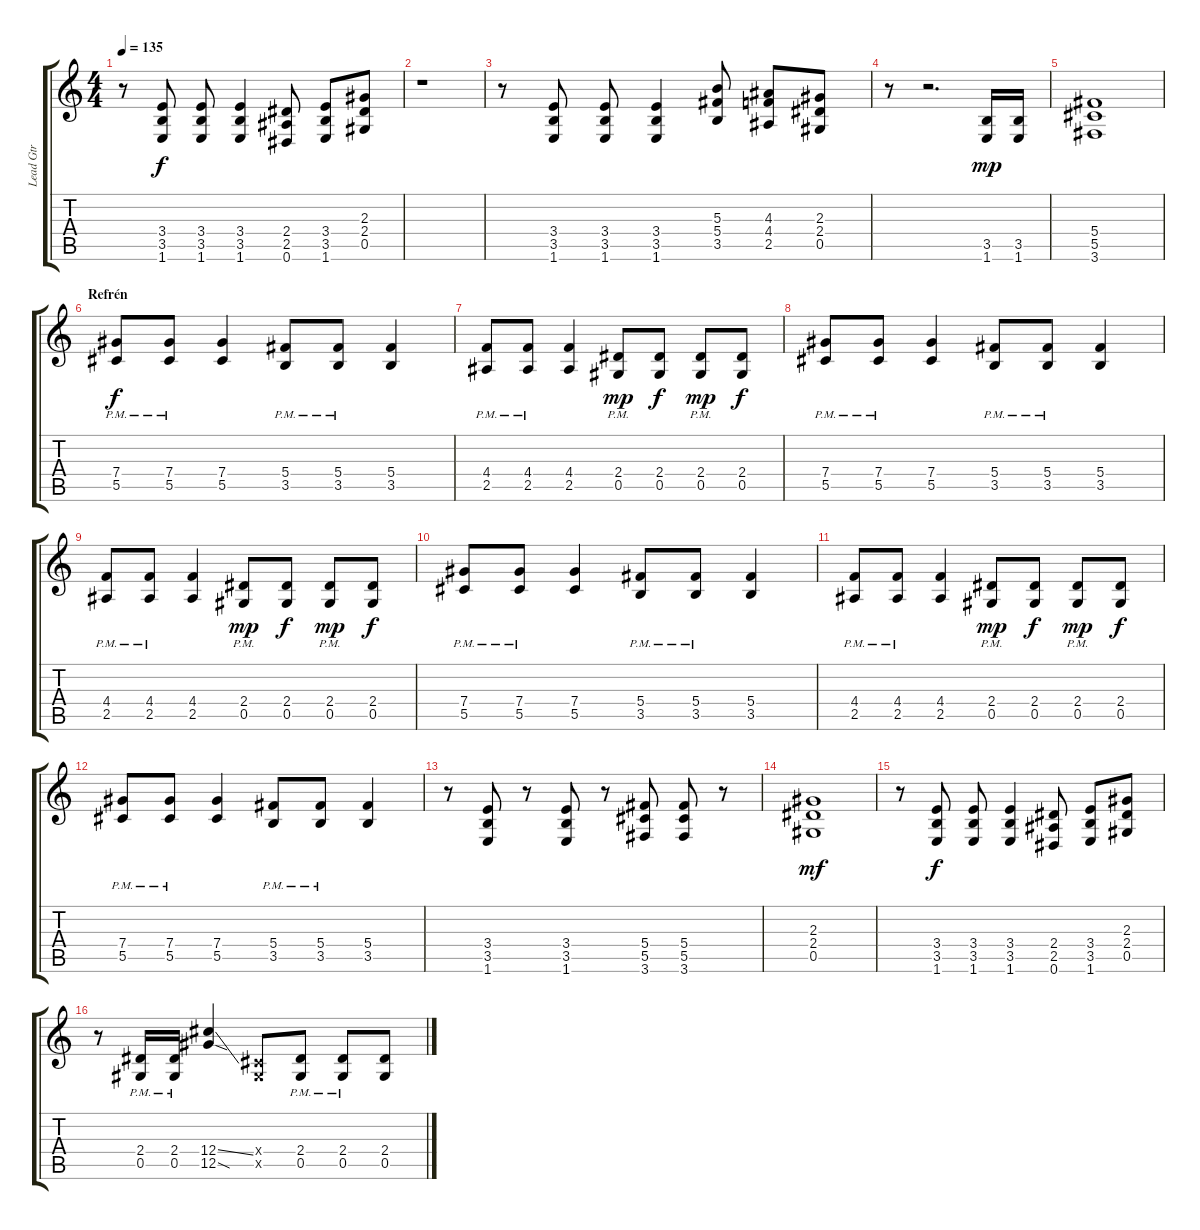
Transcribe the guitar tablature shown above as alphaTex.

\track ("Lead Gtr" "Lead Gtr") {instrument distortionguitar}
\staff {score tabs}
\tuning (Eb4 Bb3 Gb3 Db3 Ab2 Eb2) {hide}
\ts (4 4)
\tempo 135
\clef g2
\ks c
r.8{dy f} (3.4 3.5 1.6).8 (3.4 3.5 1.6).8 (3.4 3.5 1.6).4 (2.4 2.5 0.6).8 (3.4 3.5 1.6).8 (2.3 2.4 0.5).8 |
r.1 |
r.8 (3.4 3.5 1.6).8 (3.4 3.5 1.6).8 (3.4 3.5 1.6).4 (5.3 5.4 3.5).8 (4.3 4.4 2.5).8 (2.3 2.4 0.5).8 |
r.8 r.2{d} (3.5 1.6).16{dy mp} (3.5 1.6).16 |
(5.4 5.5 3.6).1 |
\section ("" "Refrén")
(7.4{pm} 5.5).8{dy f} (7.4{pm} 5.5).8 (7.4 5.5).4 (5.4{pm} 3.5).8 (5.4{pm} 3.5).8 (5.4 3.5).4 |
(4.4{pm} 2.5).8 (4.4{pm} 2.5).8 (4.4 2.5).4 (2.4{pm} 0.5).8{dy mp} (2.4 0.5).8{dy f} (2.4{pm} 0.5).8{dy mp} (2.4 0.5).8{dy f} |
(7.4{pm} 5.5).8 (7.4{pm} 5.5).8 (7.4 5.5).4 (5.4{pm} 3.5).8 (5.4{pm} 3.5).8 (5.4 3.5).4 |
(4.4{pm} 2.5).8 (4.4{pm} 2.5).8 (4.4 2.5).4 (2.4{pm} 0.5).8{dy mp} (2.4 0.5).8{dy f} (2.4{pm} 0.5).8{dy mp} (2.4 0.5).8{dy f} |
(7.4{pm} 5.5).8 (7.4{pm} 5.5).8 (7.4 5.5).4 (5.4{pm} 3.5).8 (5.4{pm} 3.5).8 (5.4 3.5).4 |
(4.4{pm} 2.5).8 (4.4{pm} 2.5).8 (4.4 2.5).4 (2.4{pm} 0.5).8{dy mp} (2.4 0.5).8{dy f} (2.4{pm} 0.5).8{dy mp} (2.4 0.5).8{dy f} |
(7.4{pm} 5.5).8 (7.4{pm} 5.5).8 (7.4 5.5).4 (5.4{pm} 3.5).8 (5.4{pm} 3.5).8 (5.4 3.5).4 |
r.8 (3.4 3.5 1.6).8 r.8 (3.4 3.5 1.6).8 r.8 (5.4 5.5 3.6).8 (5.4 5.5 3.6).8 r.8 |
(2.3 2.4 0.5).1{dy mf} |
r.8 (3.4 3.5 1.6).8{dy f} (3.4 3.5 1.6).8 (3.4 3.5 1.6).4 (2.4 2.5 0.6).8 (3.4 3.5 1.6).8 (2.3 2.4 0.5).8 |
r.8 (2.4{pm} 0.5).16 (2.4{pm} 0.5).16 (12.4{ss} 12.5{sod}).4 (0.4{x} 0.5{x}).8 (2.4{pm} 0.5).8 (2.4{pm} 0.5).8 (2.4 0.5).8
